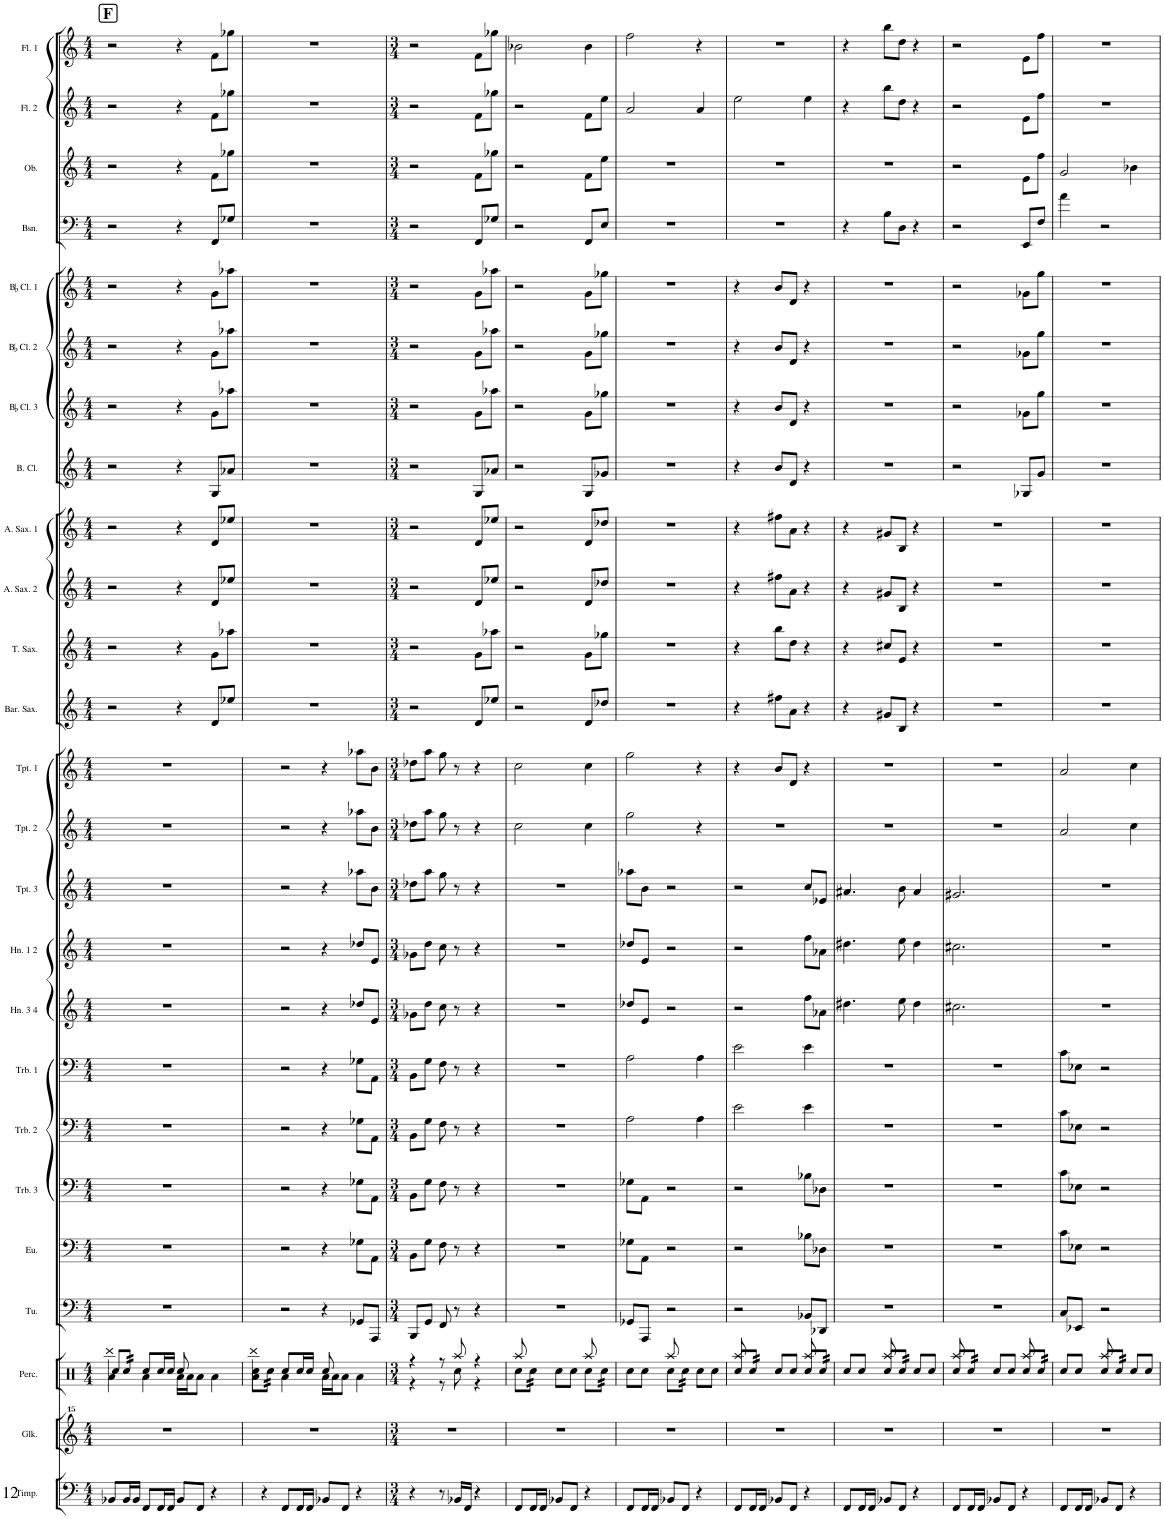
**kern	**kern	**kern	**kern	**kern	**kern	**kern	**kern	**kern	**kern	**kern	**kern	**kern	**kern	**kern	**kern	**kern	**kern	**kern	**kern	**kern	**kern	**kern	**kern	**kern
*part25	*part24	*part23	*part22	*part21	*part20	*part19	*part18	*part17	*part16	*part15	*part14	*part13	*part12	*part11	*part10	*part9	*part8	*part7	*part6	*part5	*part4	*part3	*part2	*part1
*staff25	*staff24	*staff23	*staff22	*staff21	*staff20	*staff19	*staff18	*staff17	*staff16	*staff15	*staff14	*staff13	*staff12	*staff11	*staff10	*staff9	*staff8	*staff7	*staff6	*staff5	*staff4	*staff3	*staff2	*staff1
*I"Timpani	*I"Glockenspiel	*I"Percussion	*I"Tuba	*I"Euphonium	*I"Trombone 3	*I"Trombone 2	*I"Trombone 1	*I"Horn 3 4	*I"Horn 1 2	*I"BaccidentalFlat Trumpet 3	*I"BaccidentalFlat Trumpet 2	*I"BaccidentalFlat Trumpet 1	*I"Baritone Saxophone	*I"Tenor Saxophone	*I"Alto Saxophone 2	*I"Alto Saxophone 1	*I"Bass Clarinet	*I"BaccidentalFlat Clarinet 3	*I"BaccidentalFlat Clarinet 2	*I"BaccidentalFlat Clarinet 1	*I"Bassoon	*I"Oboe	*I"Flute 2	*I"Flute 1
*I'Timp.	*I'Glk.	*I'Perc.	*I'Tu.	*I'Eu.	*I'Trb. 3	*I'Trb. 2	*I'Trb. 1	*I'Hn. 3 4	*I'Hn. 1 2	*I'Tpt. 3	*I'Tpt. 2	*I'Tpt. 1	*I'Bar. Sax.	*I'T. Sax.	*I'A. Sax. 2	*I'A. Sax. 1	*I'B. Cl.	*I'BaccidentalFlat Cl. 3	*I'BaccidentalFlat Cl. 2	*I'BaccidentalFlat Cl. 1	*I'Bsn.	*I'Ob.	*I'Fl. 2	*I'Fl. 1
!!LO:PB:g=z
*clefF4	*clefG^^2	*clefX	*clefF4	*clefF4	*clefF4	*clefF4	*clefF4	*clefG2	*clefG2	*clefG2	*clefG2	*clefG2	*clefG2	*clefG2	*clefG2	*clefG2	*clefG2	*clefG2	*clefG2	*clefG2	*clefF4	*clefG2	*clefG2	*clefG2
*	*	*	*	*	*	*	*	*Trd4c7	*Trd4c7	*Trd1c2	*Trd1c2	*Trd1c2	*Trd12c21	*Trd8c14	*Trd5c9	*Trd5c9	*Trd8c14	*Trd1c2	*Trd1c2	*Trd1c2	*	*	*	*
*k[]	*k[]	*k[]	*k[]	*k[]	*k[]	*k[]	*k[]	*k[]	*k[]	*k[]	*k[]	*k[]	*k[]	*k[]	*k[]	*k[]	*k[]	*k[]	*k[]	*k[]	*k[]	*k[]	*k[]	*k[]
*M4/4	*M4/4	*M4/4	*M4/4	*M4/4	*M4/4	*M4/4	*M4/4	*M4/4	*M4/4	*M4/4	*M4/4	*M4/4	*M4/4	*M4/4	*M4/4	*M4/4	*M4/4	*M4/4	*M4/4	*M4/4	*M4/4	*M4/4	*M4/4	*M4/4
=79	=79	=79	=79	=79	=79	=79	=79	=79	=79	=79	=79	=79	=79	=79	=79	=79	=79	=79	=79	=79	=79	=79	=79	=79
*	*	*^	*	*	*	*	*	*	*	*	*	*	*	*	*	*	*	*	*	*	*	*	*	*
*	*	*	*^	*	*	*	*	*	*	*	*	*	*	*	*	*	*	*	*	*	*	*	*	*	*
!	!	!	!	!	!	!	!	!	!	!	!	!	!	!	!	!	!	!	!	!	!	!	!	!	!	!LO:TX:a:B:t=F
8BB-X/L	1r	8Rcc/L	4Raa\	4Ra\	1r	1r	1r	1r	1r	1r	1r	1r	1r	1r	2r	2r	2r	2r	2r	2r	2r	2r	2r	2r	2r	2r
*	*	*tremolo	*	*	*	*	*	*	*	*	*	*	*	*	*	*	*	*	*	*	*	*	*	*	*	*
16BB-/L	.	32Rcc/	.	.	.	.	.	.	.	.	.	.	.	.	.	.	.	.	.	.	.	.	.	.	.	.
.	.	32Rcc/	.	.	.	.	.	.	.	.	.	.	.	.	.	.	.	.	.	.	.	.	.	.	.	.
16BB-/JJ	.	32Rcc/	.	.	.	.	.	.	.	.	.	.	.	.	.	.	.	.	.	.	.	.	.	.	.	.
.	.	32Rcc/JJJ	.	.	.	.	.	.	.	.	.	.	.	.	.	.	.	.	.	.	.	.	.	.	.	.
*	*	*Xtremolo	*	*	*	*	*	*	*	*	*	*	*	*	*	*	*	*	*	*	*	*	*	*	*	*
8FF/L	.	8Rcc/L	4ryy	4Ra\	.	.	.	.	.	.	.	.	.	.	.	.	.	.	.	.	.	.	.	.	.	.
16FF/L	.	16Rcc/L	.	.	.	.	.	.	.	.	.	.	.	.	.	.	.	.	.	.	.	.	.	.	.	.
16FF/JJ	.	16Rcc/JJ	.	.	.	.	.	.	.	.	.	.	.	.	.	.	.	.	.	.	.	.	.	.	.	.
8BB-/L	.	8Rcc/	2ryy	16Ra\LL	.	.	.	.	.	.	.	.	.	.	4r	4r	4r	4r	4r	4r	4r	4r	4r	4r	4r	4r
.	.	.	.	16Ra\J	.	.	.	.	.	.	.	.	.	.	.	.	.	.	.	.	.	.	.	.	.	.
8FF/J	.	8ryy	.	8Ra\J	.	.	.	.	.	.	.	.	.	.	.	.	.	.	.	.	.	.	.	.	.	.
4r	.	4ryy	.	4Ra\	.	.	.	.	.	.	.	.	.	.	8d/L	8g\L	8d/L	8d/L	8G/L	8g\L	8g\L	8g\L	8FF/L	8f\L	8f\L	8f\L
.	.	.	.	.	.	.	.	.	.	.	.	.	.	.	8ee-X/J	8aa-X\J	8ee-X/J	8ee-X/J	8a-X/J	8aa-X\J	8aa-X\J	8aa-X\J	8G-X/J	8gg-X\J	8gg-X\J	8gg-X\J
=80	=80	=80	=80	=80	=80	=80	=80	=80	=80	=80	=80	=80	=80	=80	=80	=80	=80	=80	=80	=80	=80	=80	=80	=80	=80	=80
4r	1r	8Rcc\L	4Raa\	4Ra\	2r	2r	2r	2r	2r	2r	2r	2r	2r	2r	1r	1r	1r	1r	1r	1r	1r	1r	1r	1r	1r	1r
*	*	*tremolo	*	*	*	*	*	*	*	*	*	*	*	*	*	*	*	*	*	*	*	*	*	*	*	*
.	.	32Rcc\	.	.	.	.	.	.	.	.	.	.	.	.	.	.	.	.	.	.	.	.	.	.	.	.
.	.	32Rcc\	.	.	.	.	.	.	.	.	.	.	.	.	.	.	.	.	.	.	.	.	.	.	.	.
.	.	32Rcc\	.	.	.	.	.	.	.	.	.	.	.	.	.	.	.	.	.	.	.	.	.	.	.	.
.	.	32Rcc\JJJ	.	.	.	.	.	.	.	.	.	.	.	.	.	.	.	.	.	.	.	.	.	.	.	.
*	*	*Xtremolo	*	*	*	*	*	*	*	*	*	*	*	*	*	*	*	*	*	*	*	*	*	*	*	*
8FF/L	.	8Rcc/L	4ryy	4Ra\	.	.	.	.	.	.	.	.	.	.	.	.	.	.	.	.	.	.	.	.	.	.
16FF/L	.	16Rcc/L	.	.	.	.	.	.	.	.	.	.	.	.	.	.	.	.	.	.	.	.	.	.	.	.
16FF/JJ	.	16Rcc/JJ	.	.	.	.	.	.	.	.	.	.	.	.	.	.	.	.	.	.	.	.	.	.	.	.
8BB-X/L	.	8Rcc/	2ryy	16Ra\LL	4r	4r	4r	4r	4r	4r	4r	4r	4r	4r	.	.	.	.	.	.	.	.	.	.	.	.
.	.	.	.	16Ra\J	.	.	.	.	.	.	.	.	.	.	.	.	.	.	.	.	.	.	.	.	.	.
8FF/J	.	8ryy	.	8Ra\J	.	.	.	.	.	.	.	.	.	.	.	.	.	.	.	.	.	.	.	.	.	.
4r	.	4ryy	.	4Ra\	8GG-X/L	8G-X\L	8G-X\L	8G-X\L	8G-X\L	8dd-X/L	8dd-X/L	8aa-X\L	8aa-X\L	8aa-X\L	.	.	.	.	.	.	.	.	.	.	.	.
.	.	.	.	.	8AAA/J	8AA\J	8AA\J	8AA\J	8AA\J	8e/J	8e/J	8b\J	8b\J	8b\J	.	.	.	.	.	.	.	.	.	.	.	.
*	*	*v	*v	*v	*	*	*	*	*	*	*	*	*	*	*	*	*	*	*	*	*	*	*	*	*	*
=81	=81	=81	=81	=81	=81	=81	=81	=81	=81	=81	=81	=81	=81	=81	=81	=81	=81	=81	=81	=81	=81	=81	=81	=81
*M3/4	*M3/4	*M3/4	*M3/4	*M3/4	*M3/4	*M3/4	*M3/4	*M3/4	*M3/4	*M3/4	*M3/4	*M3/4	*M3/4	*M3/4	*M3/4	*M3/4	*M3/4	*M3/4	*M3/4	*M3/4	*M3/4	*M3/4	*M3/4	*M3/4
*	*	*^	*	*	*	*	*	*	*	*	*	*	*	*	*	*	*	*	*	*	*	*	*	*
4r	2.r	4r	4r	8BBB/L	8BB\L	8BB\L	8BB\L	8BB\L	8g-X\L	8g-X\L	8dd-X\L	8dd-X\L	8dd-X\L	2r	2r	2r	2r	2r	2r	2r	2r	2r	2r	2r	2r
.	.	.	.	8GG/J	8G\J	8G\J	8G\J	8G\J	8dd\J	8dd\J	8aa\J	8aa\J	8aa\J	.	.	.	.	.	.	.	.	.	.	.	.
8r	.	8r	8r	8FF/	8F\	8F\	8F\	8F\	8cc\	8cc\	8gg\	8gg\	8gg\	.	.	.	.	.	.	.	.	.	.	.	.
16BB-X/LL	.	8Rcc\	8Raa/	8r	8r	8r	8r	8r	8r	8r	8r	8r	8r	.	.	.	.	.	.	.	.	.	.	.	.
16FF/JJ	.	.	.	.	.	.	.	.	.	.	.	.	.	.	.	.	.	.	.	.	.	.	.	.	.
4r	.	4r	4r	4r	4r	4r	4r	4r	4r	4r	4r	4r	4r	8d/L	8g\L	8d/L	8d/L	8G/L	8g\L	8g\L	8g\L	8FF/L	8f\L	8f\L	8f\L
.	.	.	.	.	.	.	.	.	.	.	.	.	.	8ee-X/J	8aa-X\J	8ee-X/J	8ee-X/J	8a-X/J	8aa-X\J	8aa-X\J	8aa-X\J	8G-X/J	8gg-X\J	8gg-X\J	8gg-X\J
=82	=82	=82	=82	=82	=82	=82	=82	=82	=82	=82	=82	=82	=82	=82	=82	=82	=82	=82	=82	=82	=82	=82	=82	=82	=82
8FF/L	2.r	8Rcc\L	8Raa/	2.r	2.r	2.r	2.r	2.r	2.r	2.r	2.r	2cc\	2cc\	2r	2r	2r	2r	2r	2r	2r	2r	2r	2r	2r	2b-X\
*	*	*tremolo	*	*	*	*	*	*	*	*	*	*	*	*	*	*	*	*	*	*	*	*	*	*	*
16FF/L	.	32Rcc\	8ryy	.	.	.	.	.	.	.	.	.	.	.	.	.	.	.	.	.	.	.	.	.	.
.	.	32Rcc\	.	.	.	.	.	.	.	.	.	.	.	.	.	.	.	.	.	.	.	.	.	.	.
16FF/JJ	.	32Rcc\	.	.	.	.	.	.	.	.	.	.	.	.	.	.	.	.	.	.	.	.	.	.	.
.	.	32Rcc\JJJ	.	.	.	.	.	.	.	.	.	.	.	.	.	.	.	.	.	.	.	.	.	.	.
*	*	*Xtremolo	*	*	*	*	*	*	*	*	*	*	*	*	*	*	*	*	*	*	*	*	*	*	*
8BB-X/L	.	8Rcc\L	4ryy	.	.	.	.	.	.	.	.	.	.	.	.	.	.	.	.	.	.	.	.	.	.
8FF/J	.	8Rcc\J	.	.	.	.	.	.	.	.	.	.	.	.	.	.	.	.	.	.	.	.	.	.	.
4r	.	8Rcc\L	8Raa/	.	.	.	.	.	.	.	.	4cc\	4cc\	8d/L	8g\L	8d/L	8d/L	8G/L	8g\L	8g\L	8g\L	8FF/L	8f\L	8f\L	4b-\
*	*	*tremolo	*	*	*	*	*	*	*	*	*	*	*	*	*	*	*	*	*	*	*	*	*	*	*
.	.	32Rcc\	8ryy	.	.	.	.	.	.	.	.	.	.	8dd-X/J	8gg-X\J	8dd-X/J	8dd-X/J	8g-X/J	8gg-X\J	8gg-X\J	8gg-X\J	8E/J	8ee\J	8ee\J	.
.	.	32Rcc\	.	.	.	.	.	.	.	.	.	.	.	.	.	.	.	.	.	.	.	.	.	.	.
.	.	32Rcc\	.	.	.	.	.	.	.	.	.	.	.	.	.	.	.	.	.	.	.	.	.	.	.
.	.	32Rcc\JJJ	.	.	.	.	.	.	.	.	.	.	.	.	.	.	.	.	.	.	.	.	.	.	.
*	*	*Xtremolo	*	*	*	*	*	*	*	*	*	*	*	*	*	*	*	*	*	*	*	*	*	*	*
=83	=83	=83	=83	=83	=83	=83	=83	=83	=83	=83	=83	=83	=83	=83	=83	=83	=83	=83	=83	=83	=83	=83	=83	=83	=83
8FF/L	2.r	8Rcc\L	4ryy	8GG-X/L	8G-X\L	8G-X\L	2A\	2A\	8dd-X/L	8dd-X/L	8aa-X\L	2gg\	2gg\	2.r	2.r	2.r	2.r	2.r	2.r	2.r	2.r	2.r	2.r	2a/	2ff\
16FF/L	.	8Rcc\J	.	8AAA/J	8AA\J	8AA\J	.	.	8e/J	8e/J	8b\J	.	.	.	.	.	.	.	.	.	.	.	.	.	.
16FF/JJ	.	.	.	.	.	.	.	.	.	.	.	.	.	.	.	.	.	.	.	.	.	.	.	.	.
8BB-X/L	.	8Rcc\L	8Raa/	2r	2r	2r	.	.	2r	2r	2r	.	.	.	.	.	.	.	.	.	.	.	.	.	.
*	*	*tremolo	*	*	*	*	*	*	*	*	*	*	*	*	*	*	*	*	*	*	*	*	*	*	*
8FF/J	.	32Rcc\	8ryy	.	.	.	.	.	.	.	.	.	.	.	.	.	.	.	.	.	.	.	.	.	.
.	.	32Rcc\	.	.	.	.	.	.	.	.	.	.	.	.	.	.	.	.	.	.	.	.	.	.	.
.	.	32Rcc\	.	.	.	.	.	.	.	.	.	.	.	.	.	.	.	.	.	.	.	.	.	.	.
.	.	32Rcc\JJJ	.	.	.	.	.	.	.	.	.	.	.	.	.	.	.	.	.	.	.	.	.	.	.
*	*	*Xtremolo	*	*	*	*	*	*	*	*	*	*	*	*	*	*	*	*	*	*	*	*	*	*	*
4r	.	8Rcc\L	4ryy	.	.	.	4A\	4A\	.	.	.	4r	4r	.	.	.	.	.	.	.	.	.	.	4a/	4r
.	.	8Rcc\J	.	.	.	.	.	.	.	.	.	.	.	.	.	.	.	.	.	.	.	.	.	.	.
=84	=84	=84	=84	=84	=84	=84	=84	=84	=84	=84	=84	=84	=84	=84	=84	=84	=84	=84	=84	=84	=84	=84	=84	=84	=84
8FF/L	2.r	8Rcc/L	8Raa/	2r	2r	2r	2e\	2e\	2r	2r	2r	2.r	4r	4r	4r	4r	4r	4r	4r	4r	4r	2.r	2.r	2ee\	2.r
*	*	*tremolo	*	*	*	*	*	*	*	*	*	*	*	*	*	*	*	*	*	*	*	*	*	*	*
16FF/L	.	32Rcc/	8ryy	.	.	.	.	.	.	.	.	.	.	.	.	.	.	.	.	.	.	.	.	.	.
.	.	32Rcc/	.	.	.	.	.	.	.	.	.	.	.	.	.	.	.	.	.	.	.	.	.	.	.
16FF/JJ	.	32Rcc/	.	.	.	.	.	.	.	.	.	.	.	.	.	.	.	.	.	.	.	.	.	.	.
.	.	32Rcc/JJJ	.	.	.	.	.	.	.	.	.	.	.	.	.	.	.	.	.	.	.	.	.	.	.
*	*	*Xtremolo	*	*	*	*	*	*	*	*	*	*	*	*	*	*	*	*	*	*	*	*	*	*	*
8BB-X/L	.	8Rcc/L	4ryy	.	.	.	.	.	.	.	.	.	8b/L	8ff#X\L	8bb\L	8ff#X\L	8ff#X\L	8b/L	8b/L	8b/L	8b/L	.	.	.	.
8FF/J	.	8Rcc/J	.	.	.	.	.	.	.	.	.	.	8d/J	8a\J	8dd\J	8a\J	8a\J	8d/J	8d/J	8d/J	8d/J	.	.	.	.
4r	.	8Rcc/L	8Raa/	8BB-X/L	8B-X\L	8B-X\L	4e\	4e\	8ff\L	8ff\L	8cc/L	.	4r	4r	4r	4r	4r	4r	4r	4r	4r	.	.	4ee\	.
*	*	*tremolo	*	*	*	*	*	*	*	*	*	*	*	*	*	*	*	*	*	*	*	*	*	*	*
.	.	32Rcc/	8ryy	8DD-X/J	8D-X\J	8D-X\J	.	.	8a-X\J	8a-X\J	8e-X/J	.	.	.	.	.	.	.	.	.	.	.	.	.	.
.	.	32Rcc/	.	.	.	.	.	.	.	.	.	.	.	.	.	.	.	.	.	.	.	.	.	.	.
.	.	32Rcc/	.	.	.	.	.	.	.	.	.	.	.	.	.	.	.	.	.	.	.	.	.	.	.
.	.	32Rcc/JJJ	.	.	.	.	.	.	.	.	.	.	.	.	.	.	.	.	.	.	.	.	.	.	.
*	*	*Xtremolo	*	*	*	*	*	*	*	*	*	*	*	*	*	*	*	*	*	*	*	*	*	*	*
=85	=85	=85	=85	=85	=85	=85	=85	=85	=85	=85	=85	=85	=85	=85	=85	=85	=85	=85	=85	=85	=85	=85	=85	=85	=85
8FF/L	2.r	8Rcc/L	4ryy	2.r	2.r	2.r	2.r	2.r	4.dd#X\	4.dd#X\	4.a#X/	2.r	2.r	4r	4r	4r	4r	2.r	2.r	2.r	2.r	4r	2.r	4r	4r
16FF/L	.	8Rcc/J	.	.	.	.	.	.	.	.	.	.	.	.	.	.	.	.	.	.	.	.	.	.	.
16FF/JJ	.	.	.	.	.	.	.	.	.	.	.	.	.	.	.	.	.	.	.	.	.	.	.	.	.
8BB-X/L	.	8Rcc/L	8Raa/	.	.	.	.	.	.	.	.	.	.	8g#X/L	8cc#X/L	8g#X/L	8g#X/L	.	.	.	.	8B\L	.	8bb\L	8bb\L
*	*	*tremolo	*	*	*	*	*	*	*	*	*	*	*	*	*	*	*	*	*	*	*	*	*	*	*
8FF/J	.	32Rcc/	8ryy	.	.	.	.	.	8ee\	8ee\	8b\	.	.	8B/J	8e/J	8B/J	8B/J	.	.	.	.	8D\J	.	8dd\J	8dd\J
.	.	32Rcc/	.	.	.	.	.	.	.	.	.	.	.	.	.	.	.	.	.	.	.	.	.	.	.
.	.	32Rcc/	.	.	.	.	.	.	.	.	.	.	.	.	.	.	.	.	.	.	.	.	.	.	.
.	.	32Rcc/JJJ	.	.	.	.	.	.	.	.	.	.	.	.	.	.	.	.	.	.	.	.	.	.	.
*	*	*Xtremolo	*	*	*	*	*	*	*	*	*	*	*	*	*	*	*	*	*	*	*	*	*	*	*
4r	.	8Rcc/L	4ryy	.	.	.	.	.	4dd#\	4dd#\	4a#/	.	.	4r	4r	4r	4r	.	.	.	.	4r	.	4r	4r
.	.	8Rcc/J	.	.	.	.	.	.	.	.	.	.	.	.	.	.	.	.	.	.	.	.	.	.	.
=86	=86	=86	=86	=86	=86	=86	=86	=86	=86	=86	=86	=86	=86	=86	=86	=86	=86	=86	=86	=86	=86	=86	=86	=86	=86
8FF/L	2.r	8Rcc/L	8Raa/	2.r	2.r	2.r	2.r	2.r	2.cc#X\	2.cc#X\	2.g#X/	2.r	2.r	2.r	2.r	2.r	2.r	2r	2r	2r	2r	2r	2r	2r	2r
*	*	*tremolo	*	*	*	*	*	*	*	*	*	*	*	*	*	*	*	*	*	*	*	*	*	*	*
16FF/L	.	32Rcc/	8ryy	.	.	.	.	.	.	.	.	.	.	.	.	.	.	.	.	.	.	.	.	.	.
.	.	32Rcc/	.	.	.	.	.	.	.	.	.	.	.	.	.	.	.	.	.	.	.	.	.	.	.
16FF/JJ	.	32Rcc/	.	.	.	.	.	.	.	.	.	.	.	.	.	.	.	.	.	.	.	.	.	.	.
.	.	32Rcc/JJJ	.	.	.	.	.	.	.	.	.	.	.	.	.	.	.	.	.	.	.	.	.	.	.
*	*	*Xtremolo	*	*	*	*	*	*	*	*	*	*	*	*	*	*	*	*	*	*	*	*	*	*	*
8BB-X/L	.	8Rcc/L	4ryy	.	.	.	.	.	.	.	.	.	.	.	.	.	.	.	.	.	.	.	.	.	.
8FF/J	.	8Rcc/J	.	.	.	.	.	.	.	.	.	.	.	.	.	.	.	.	.	.	.	.	.	.	.
4r	.	8Rcc/L	8Raa/	.	.	.	.	.	.	.	.	.	.	.	.	.	.	8G-X/L	8g-X\L	8g-X\L	8g-X\L	8EE/L	8e\L	8e\L	8e\L
*	*	*tremolo	*	*	*	*	*	*	*	*	*	*	*	*	*	*	*	*	*	*	*	*	*	*	*
.	.	32Rcc/	8ryy	.	.	.	.	.	.	.	.	.	.	.	.	.	.	8g/J	8gg\J	8gg\J	8gg\J	8F/J	8ff\J	8ff\J	8ff\J
.	.	32Rcc/	.	.	.	.	.	.	.	.	.	.	.	.	.	.	.	.	.	.	.	.	.	.	.
.	.	32Rcc/	.	.	.	.	.	.	.	.	.	.	.	.	.	.	.	.	.	.	.	.	.	.	.
.	.	32Rcc/JJJ	.	.	.	.	.	.	.	.	.	.	.	.	.	.	.	.	.	.	.	.	.	.	.
*	*	*Xtremolo	*	*	*	*	*	*	*	*	*	*	*	*	*	*	*	*	*	*	*	*	*	*	*
=87	=87	=87	=87	=87	=87	=87	=87	=87	=87	=87	=87	=87	=87	=87	=87	=87	=87	=87	=87	=87	=87	=87	=87	=87	=87
8FF/L	2.r	8Rcc/L	4ryy	8C/L	8c\L	8c\L	8c\L	8c\L	2.r	2.r	2.r	2a/	2a/	2.r	2.r	2.r	2.r	2.r	2.r	2.r	2.r	4a\	2g/	2.r	2.r
16FF/L	.	8Rcc/J	.	8EE-X/J	8E-X\J	8E-X\J	8E-X\J	8E-X\J	.	.	.	.	.	.	.	.	.	.	.	.	.	.	.	.	.
16FF/JJ	.	.	.	.	.	.	.	.	.	.	.	.	.	.	.	.	.	.	.	.	.	.	.	.	.
8BB-X/L	.	8Rcc/L	8Raa/	2r	2r	2r	2r	2r	.	.	.	.	.	.	.	.	.	.	.	.	.	2r	.	.	.
*	*	*tremolo	*	*	*	*	*	*	*	*	*	*	*	*	*	*	*	*	*	*	*	*	*	*	*
8FF/J	.	32Rcc/	8ryy	.	.	.	.	.	.	.	.	.	.	.	.	.	.	.	.	.	.	.	.	.	.
.	.	32Rcc/	.	.	.	.	.	.	.	.	.	.	.	.	.	.	.	.	.	.	.	.	.	.	.
.	.	32Rcc/	.	.	.	.	.	.	.	.	.	.	.	.	.	.	.	.	.	.	.	.	.	.	.
.	.	32Rcc/JJJ	.	.	.	.	.	.	.	.	.	.	.	.	.	.	.	.	.	.	.	.	.	.	.
*	*	*Xtremolo	*	*	*	*	*	*	*	*	*	*	*	*	*	*	*	*	*	*	*	*	*	*	*
4r	.	8Rcc/L	4ryy	.	.	.	.	.	.	.	.	4cc\	4cc\	.	.	.	.	.	.	.	.	.	4b-X\	.	.
.	.	8Rcc/J	.	.	.	.	.	.	.	.	.	.	.	.	.	.	.	.	.	.	.	.	.	.	.
*	*	*v	*v	*	*	*	*	*	*	*	*	*	*	*	*	*	*	*	*	*	*	*	*	*	*
=	=	=	=	=	=	=	=	=	=	=	=	=	=	=	=	=	=	=	=	=	=	=	=	=
*-	*-	*-	*-	*-	*-	*-	*-	*-	*-	*-	*-	*-	*-	*-	*-	*-	*-	*-	*-	*-	*-	*-	*-	*-
